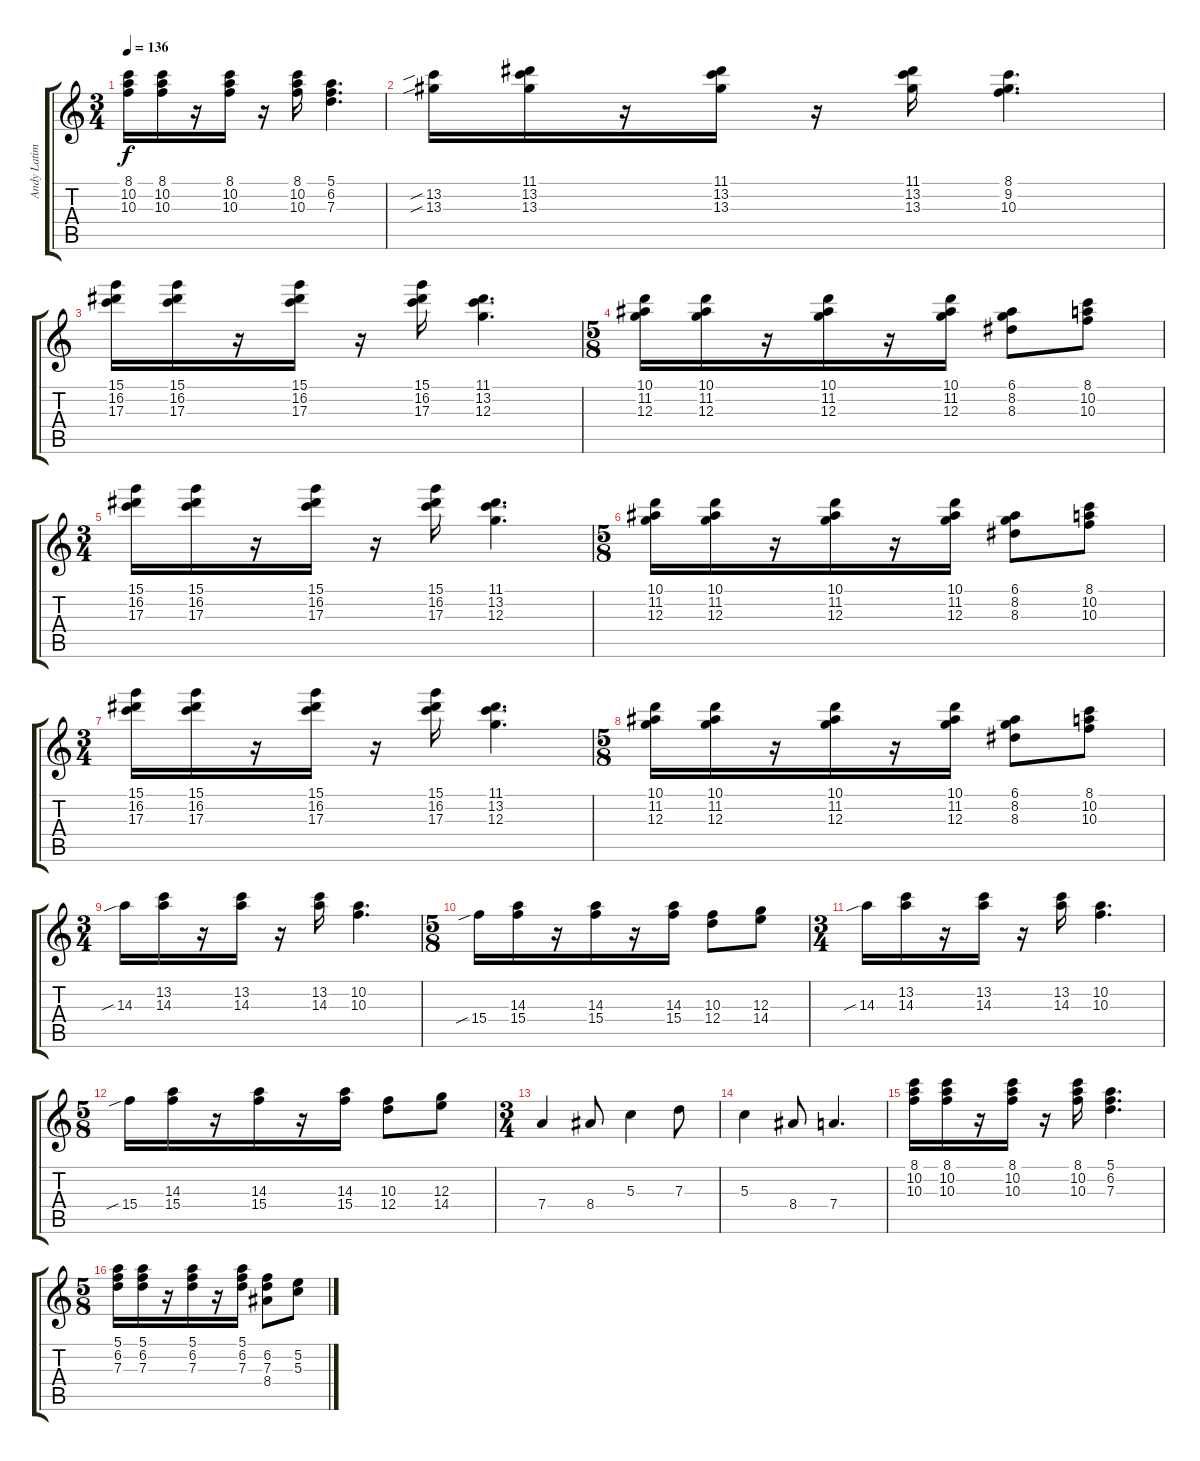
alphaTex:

\track ("Andy Latimer" "Andy Latim") {instrument overdrivenguitar}
\staff {score tabs}
\tuning (E4 B3 G3 D3 A2 E2) {hide}
\ts (3 4)
\tempo 136
\clef g2
\ks c
(8.1 10.2 10.3).16{dy f} (8.1 10.2 10.3).16 r.16 (8.1 10.2 10.3).16 r.16 (8.1 10.2 10.3).16 (5.1 6.2 7.3).4{d} |
(13.2{sib} 13.3{sib}).16 (11.1 13.2 13.3).16 r.16 (11.1 13.2 13.3).16 r.16 (11.1 13.2 13.3).16 (8.1 9.2 10.3).4{d} |
(15.1 16.2 17.3).16 (15.1 16.2 17.3).16 r.16 (15.1 16.2 17.3).16 r.16 (15.1 16.2 17.3).16 (11.1 13.2 12.3).4{d} |
\ts (5 8)
(10.1 11.2 12.3).16 (10.1 11.2 12.3).16 r.16 (10.1 11.2 12.3).16 r.16 (10.1 11.2 12.3).16 (6.1 8.2 8.3).8 (8.1 10.2 10.3).8 |
\ts (3 4)
(15.1 16.2 17.3).16 (15.1 16.2 17.3).16 r.16 (15.1 16.2 17.3).16 r.16 (15.1 16.2 17.3).16 (11.1 13.2 12.3).4{d} |
\ts (5 8)
(10.1 11.2 12.3).16 (10.1 11.2 12.3).16 r.16 (10.1 11.2 12.3).16 r.16 (10.1 11.2 12.3).16 (6.1 8.2 8.3).8 (8.1 10.2 10.3).8 |
\ts (3 4)
(15.1 16.2 17.3).16 (15.1 16.2 17.3).16 r.16 (15.1 16.2 17.3).16 r.16 (15.1 16.2 17.3).16 (11.1 13.2 12.3).4{d} |
\ts (5 8)
(10.1 11.2 12.3).16 (10.1 11.2 12.3).16 r.16 (10.1 11.2 12.3).16 r.16 (10.1 11.2 12.3).16 (6.1 8.2 8.3).8 (8.1 10.2 10.3).8 |
\ts (3 4)
14.3{sib}.16 (13.2 14.3).16 r.16 (13.2 14.3).16 r.16 (13.2 14.3).16 (10.2 10.3).4{d} |
\ts (5 8)
15.4{sib}.16 (14.3 15.4).16 r.16 (14.3 15.4).16 r.16 (14.3 15.4).16 (10.3 12.4).8 (12.3 14.4).8 |
\ts (3 4)
14.3{sib}.16 (13.2 14.3).16 r.16 (13.2 14.3).16 r.16 (13.2 14.3).16 (10.2 10.3).4{d} |
\ts (5 8)
15.4{sib}.16 (14.3 15.4).16 r.16 (14.3 15.4).16 r.16 (14.3 15.4).16 (10.3 12.4).8 (12.3 14.4).8 |
\ts (3 4)
7.4.4 8.4.8 5.3.4 7.3.8 |
5.3.4 8.4.8 7.4.4{d} |
(8.1 10.2 10.3).16 (8.1 10.2 10.3).16 r.16 (8.1 10.2 10.3).16 r.16 (8.1 10.2 10.3).16 (5.1 6.2 7.3).4{d} |
\ts (5 8)
(5.1 6.2 7.3).16 (5.1 6.2 7.3).16 r.16 (5.1 6.2 7.3).16 r.16 (5.1 6.2 7.3).16 (6.2 7.3 8.4).8 (5.2 5.3).8
